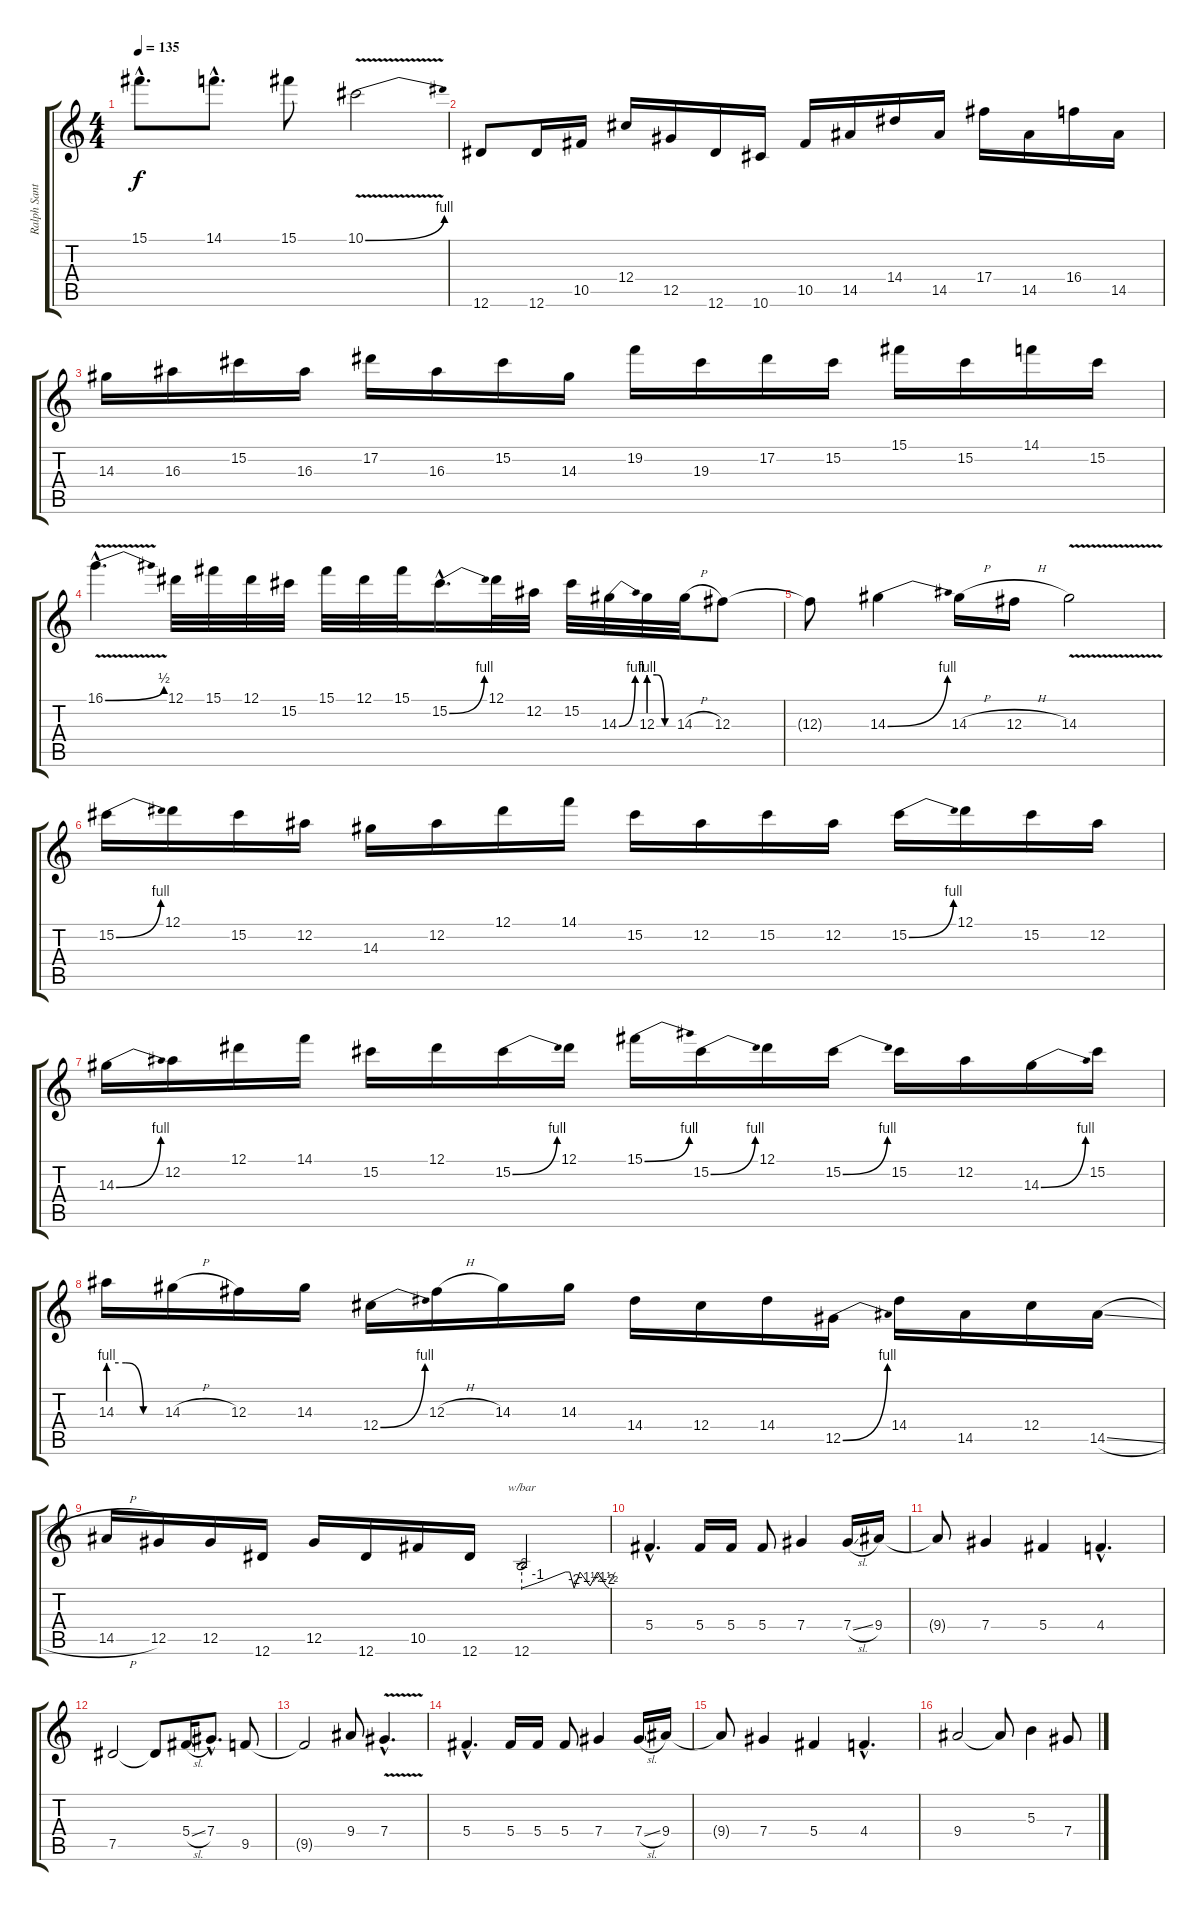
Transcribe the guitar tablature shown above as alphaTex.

\track ("Ralph Santolla" "Ralph Sant") {instrument distortionguitar}
\staff {score tabs}
\tuning (Eb4 Bb3 Gb3 Db3 Ab2 Eb2) {hide}
\ts (4 4)
\tempo 135
\clef g2
\ks c
15.1{hac}.8{d dy f} 14.1{hac}.8{d} 15.1.8 10.1{be (bend 0 0 60 4) v}.2 |
12.6.8 12.6.16 10.5.16 12.4.16 12.5.16 12.6.16 10.6.16 10.5.16 14.5.16 14.4.16 14.5.16 17.4.16 14.5.16 16.4.16 14.5.16 |
14.3.16 16.3.16 15.2.16 16.3.16 17.2.16 16.3.16 15.2.16 14.3.16 19.2.16 19.3.16 17.2.16 15.2.16 15.1.16 15.2.16 14.1.16 15.2.16 |
16.1{be (bend 0 0 60 2) v hac}.4{d} 12.1.32 15.1.32 12.1.32 15.2.32 15.1.32 12.1.32 15.1.32 15.2{be (bend 0 0 60 4) hac}.16{d} 12.1.32 12.2.32 15.2.32 14.3{be (bend 0 0 60 4)}.32 12.3{be (custom 0 4 20 4 40 0 60 0)}.32 14.3{h}.32 12.3.8 |
12.3{t}.8 14.3{be (bend 0 0 60 4)}.4 14.3{h}.16 12.3{h}.16 14.3{v}.2 |
15.2{be (bend 0 0 60 4)}.16 12.1.16 15.2.16 12.2.16 14.3.16 12.2.16 12.1.16 14.1.16 15.2.16 12.2.16 15.2.16 12.2.16 15.2{be (bend 0 0 60 4)}.16 12.1.16 15.2.16 12.2.16 |
14.3{be (bend 0 0 60 4)}.16 12.2.16 12.1.16 14.1.16 15.2.16 12.1.16 15.2{be (bend 0 0 60 4)}.16 12.1.16 15.1{be (bend 0 0 60 4)}.16 15.2{be (bend 0 0 60 4)}.16 12.1.16 15.2{be (bend 0 0 60 4)}.16 15.2.16 12.2.16 14.3{be (bend 0 0 60 4)}.16 15.2.16 |
14.3{be (custom 0 4 20 4 40 0 60 0)}.16 14.3{h}.16 12.3.16 14.3.16 12.4{be (bend 0 0 60 4)}.16 12.3{h}.16 14.3.16 14.3.16 14.4.16 12.4.16 14.4.16 12.5{be (bend 0 0 60 4)}.16 14.4.16 14.5.16 12.4.16 14.5{sl}.16 |
14.5{h}.16 12.5.16 12.5.16 12.6.16 12.5.16 12.6.16 10.5.16 12.6.16 12.6.2{tbe (custom default 0 -8 11 -4 30 0 33 0 36 -8 40 0 47 -6 52 0 58 -6 60 -8)} |
5.4{hac}.4{d instrument distortionguitar} 5.4.16 5.4.16 5.4.8 7.4.4 7.4{sl}.16 9.4.16 |
9.4{t}.8 7.4.4 5.4.4 4.4{hac}.4{d} |
7.5.2 7.5{t}.8 5.4{sl}.16 7.4{hac}.8{d} 9.5.8 |
9.5{t}.2 9.4.8 7.4{v hac}.4{d} |
5.4{hac}.4{d} 5.4.16 5.4.16 5.4.8 7.4.4 7.4{sl}.16 9.4.16 |
9.4{t}.8 7.4.4 5.4.4 4.4{hac}.4{d} |
9.4.2 9.4{t}.8 5.3.4 7.4.8
